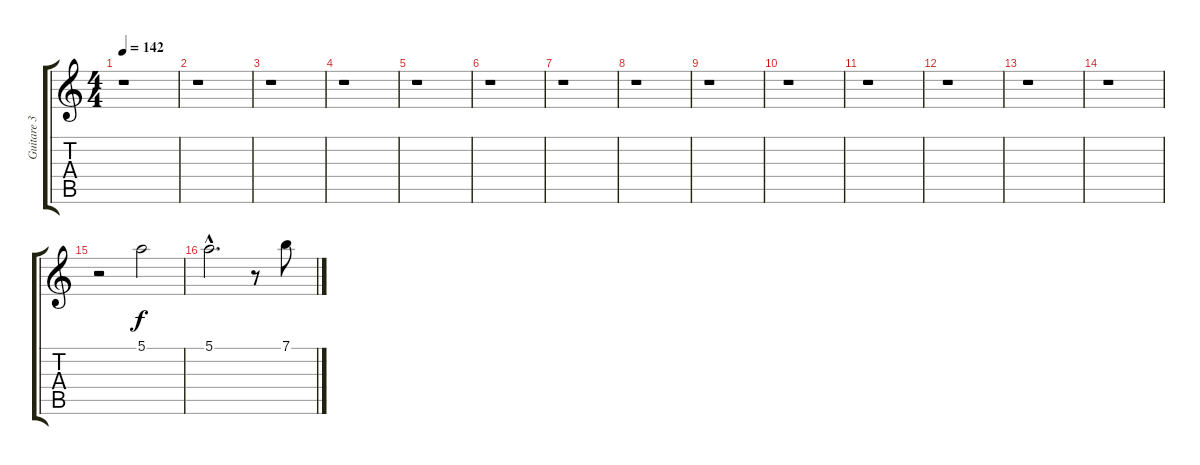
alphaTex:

\track ("Guitare 3" "Guitare 3") {instrument overdrivenguitar}
\staff {score tabs}
\tuning (E4 B3 G3 D3 A2 E2) {hide}
\ts (4 4)
\tempo 142
\clef g2
\ks c
r.1{dy mf} |
r.1 |
r.1 |
r.1 |
r.1 |
r.1 |
r.1 |
r.1 |
r.1 |
r.1 |
r.1 |
r.1 |
r.1 |
r.1 |
r.2 5.1.2{dy f volume 14 balance 7 instrument overdrivenguitar} |
5.1{hac}.2{d} r.8 7.1.8
